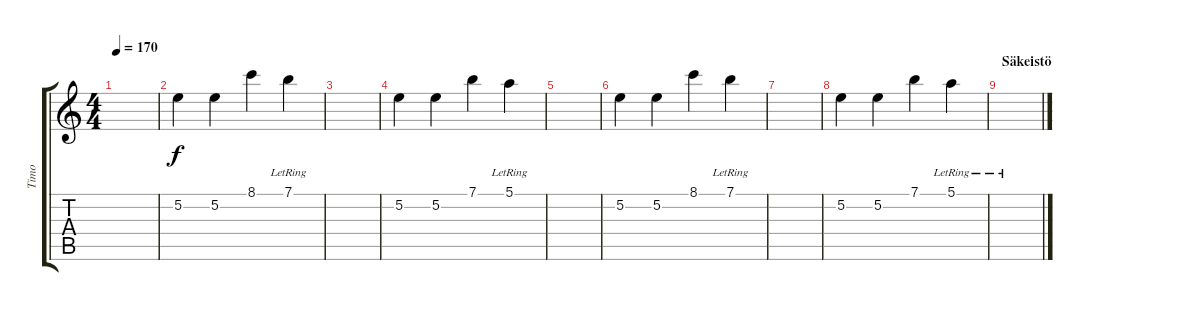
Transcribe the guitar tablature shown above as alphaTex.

\track ("Timo" "Timo") {instrument acousticguitarnylon}
\staff {score tabs}
\tuning (E4 B3 G3 D3 A2 D2) {hide}
\ts (4 4)
\tempo 170
\clef g2
\ks c
|
5.2.4 5.2.4 8.1.4 7.1{lr}.4 |
|
5.2.4 5.2.4 7.1.4 5.1{lr}.4 |
|
5.2.4 5.2.4 8.1.4 7.1{lr}.4 |
|
5.2.4 5.2.4 7.1.4 5.1{lr}.4 |
\section ("" "Säkeistö")
